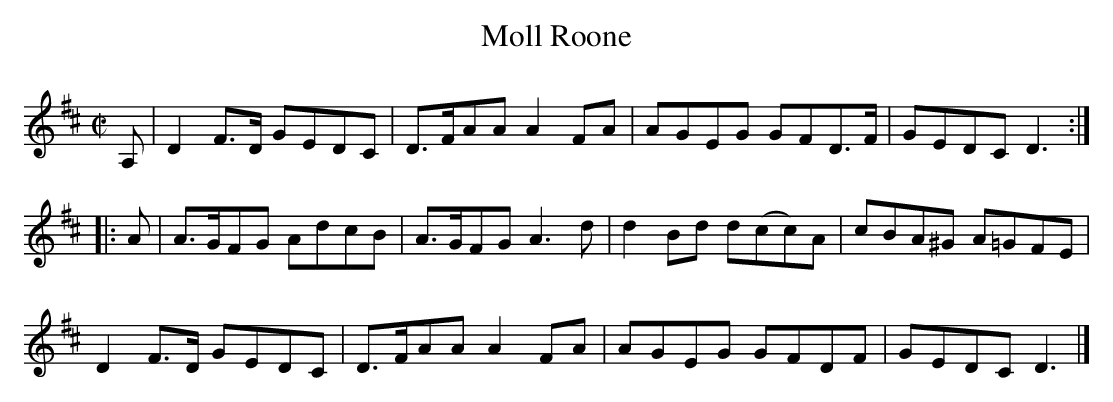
X:1
U: ~ = !turn!
T:Moll Roone
L:1/8
M:C|
K:D
A, | D2 F>D GEDC | D>FAA A2 FA | AGEG GFD>F | GEDC D3 ::
A | A>GFG AdcB | A>GFG A3 d | d2 Bd d(cc)A | cBA^G A=GFE |
D2 F>D GEDC | D>FAA A2 FA | AGEG GFDF | GEDC D3 |]
